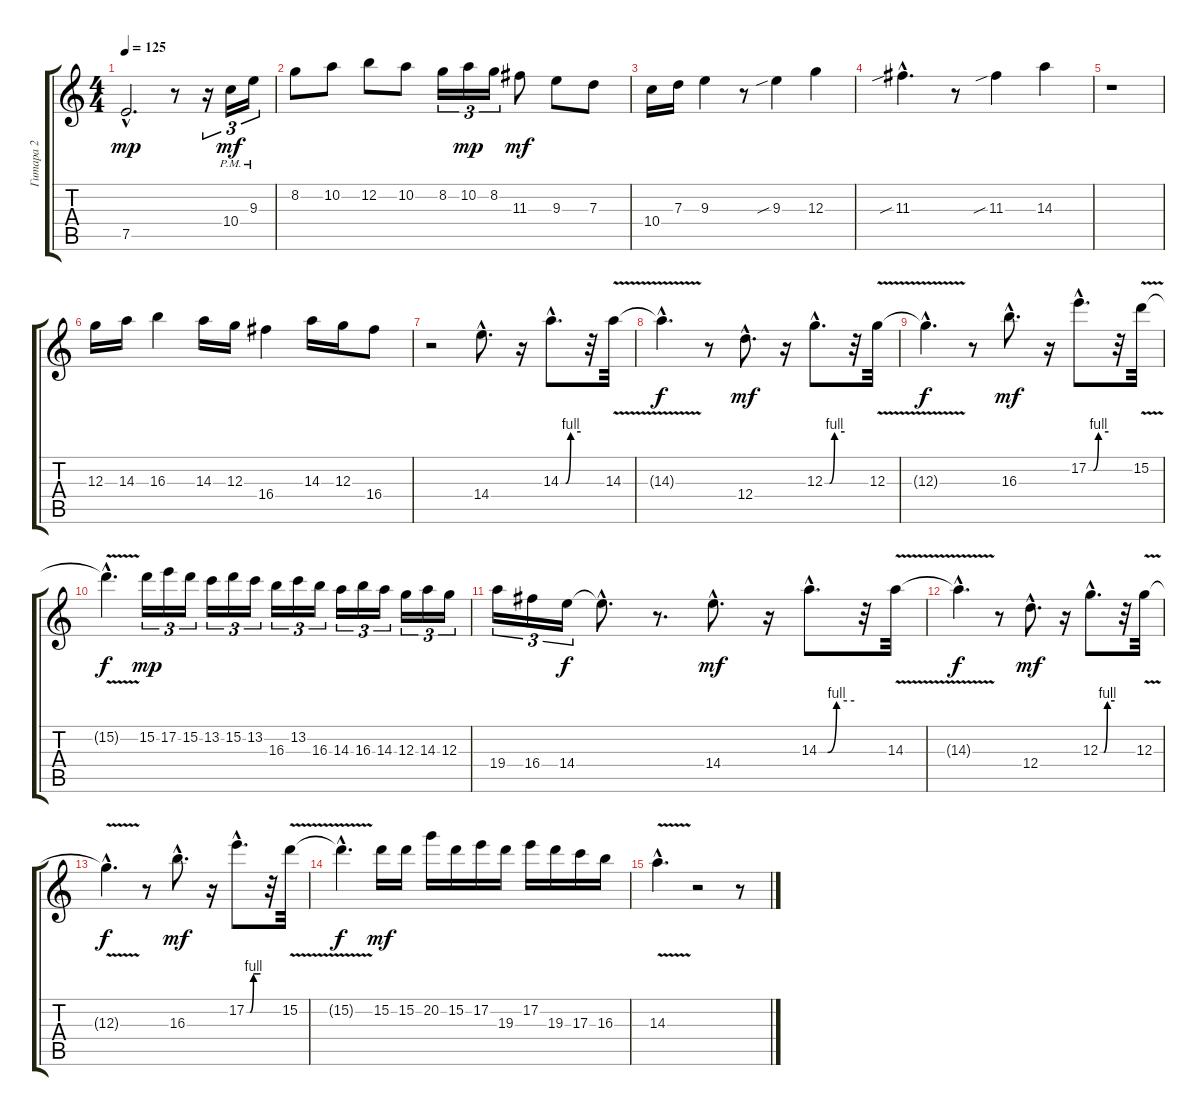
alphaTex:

\track ("Гитара 2" "Гитара 2") {instrument overdrivenguitar}
\staff {score tabs}
\tuning (E4 B3 G3 D3 A2 E2) {hide}
\ts (4 4)
\tempo 125
\clef g2
\ks c
7.5{hac}.2{d dy mp} r.8 r.16{tu (3 2)} 10.4{pm}.16{tu (3 2) dy mf} 9.3{pm}.16{tu (3 2)} |
8.2.8 10.2.8 12.2.8 10.2.8 8.2.16{tu (3 2)} 10.2.16{tu (3 2) dy mp} 8.2.16{tu (3 2)} 11.3.8{dy mf} 9.3.8 7.3.8 |
10.4.16 7.3.16 9.3.4 r.8 9.3{sib}.4 12.3.4 |
11.3{sib hac}.4{d} r.8 11.3{sib}.4 14.3.4 |
r.1 |
12.3.16 14.3.16 16.3.4 14.3.16 12.3.16 16.4.4 14.3.16 12.3.16 16.4.8 |
r.2 14.4{hac}.8{d} r.16 14.3{be (custom 0 0 15 0 30 4 60 4) hac}.8{d} r.32 14.3{v}.32 |
14.3{hac t}.4{d dy f} r.8 12.4{hac}.8{d dy mf} r.16 12.3{be (custom 0 0 15 0 30 4 60 4) hac}.8{d} r.32 12.3{v}.32 |
12.3{hac t}.4{d dy f} r.8 16.3{hac}.8{d dy mf} r.16 17.2{be (custom 0 0 15 0 30 4 60 4) hac}.8{d} r.32 15.2{v}.32 |
15.2{hac t}.4{d dy f} 15.2.16{tu (3 2) dy mp} 17.2.16{tu (3 2)} 15.2.16{tu (3 2)} 13.2.16{tu (3 2)} 15.2.16{tu (3 2)} 13.2.16{tu (3 2)} 16.3.16{tu (3 2)} 13.2.16{tu (3 2)} 16.3.16{tu (3 2)} 14.3.16{tu (3 2)} 16.3.16{tu (3 2)} 14.3.16{tu (3 2)} 12.3.16{tu (3 2)} 14.3.16{tu (3 2)} 12.3.16{tu (3 2)} |
19.4.16{tu (3 2)} 16.4.16{tu (3 2)} 14.4.16{tu (3 2) dy f} 14.4{hac t}.8{d} r.8{d} 14.4{hac}.8{d dy mf} r.16 14.3{be (custom 0 0 15 0 30 4 60 4) hac}.8{d} r.32 14.3{v}.32 |
14.3{hac t}.4{d dy f} r.8 12.4{hac}.8{d dy mf} r.16 12.3{be (custom 0 0 15 0 30 4 60 4) hac}.8{d} r.32 12.3{v}.32 |
12.3{hac t}.4{d dy f} r.8 16.3{hac}.8{d dy mf} r.16 17.2{be (custom 0 0 15 0 30 4 60 4) hac}.8{d} r.32 15.2{v}.32 |
15.2{hac t}.4{d dy f} 15.2.16{dy mf} 15.2.16 20.2.16 15.2.16 17.2.16 19.3.16 17.2.16 19.3.16 17.3.16 16.3.16 |
14.3{v hac}.4{d} r.2 r.8
